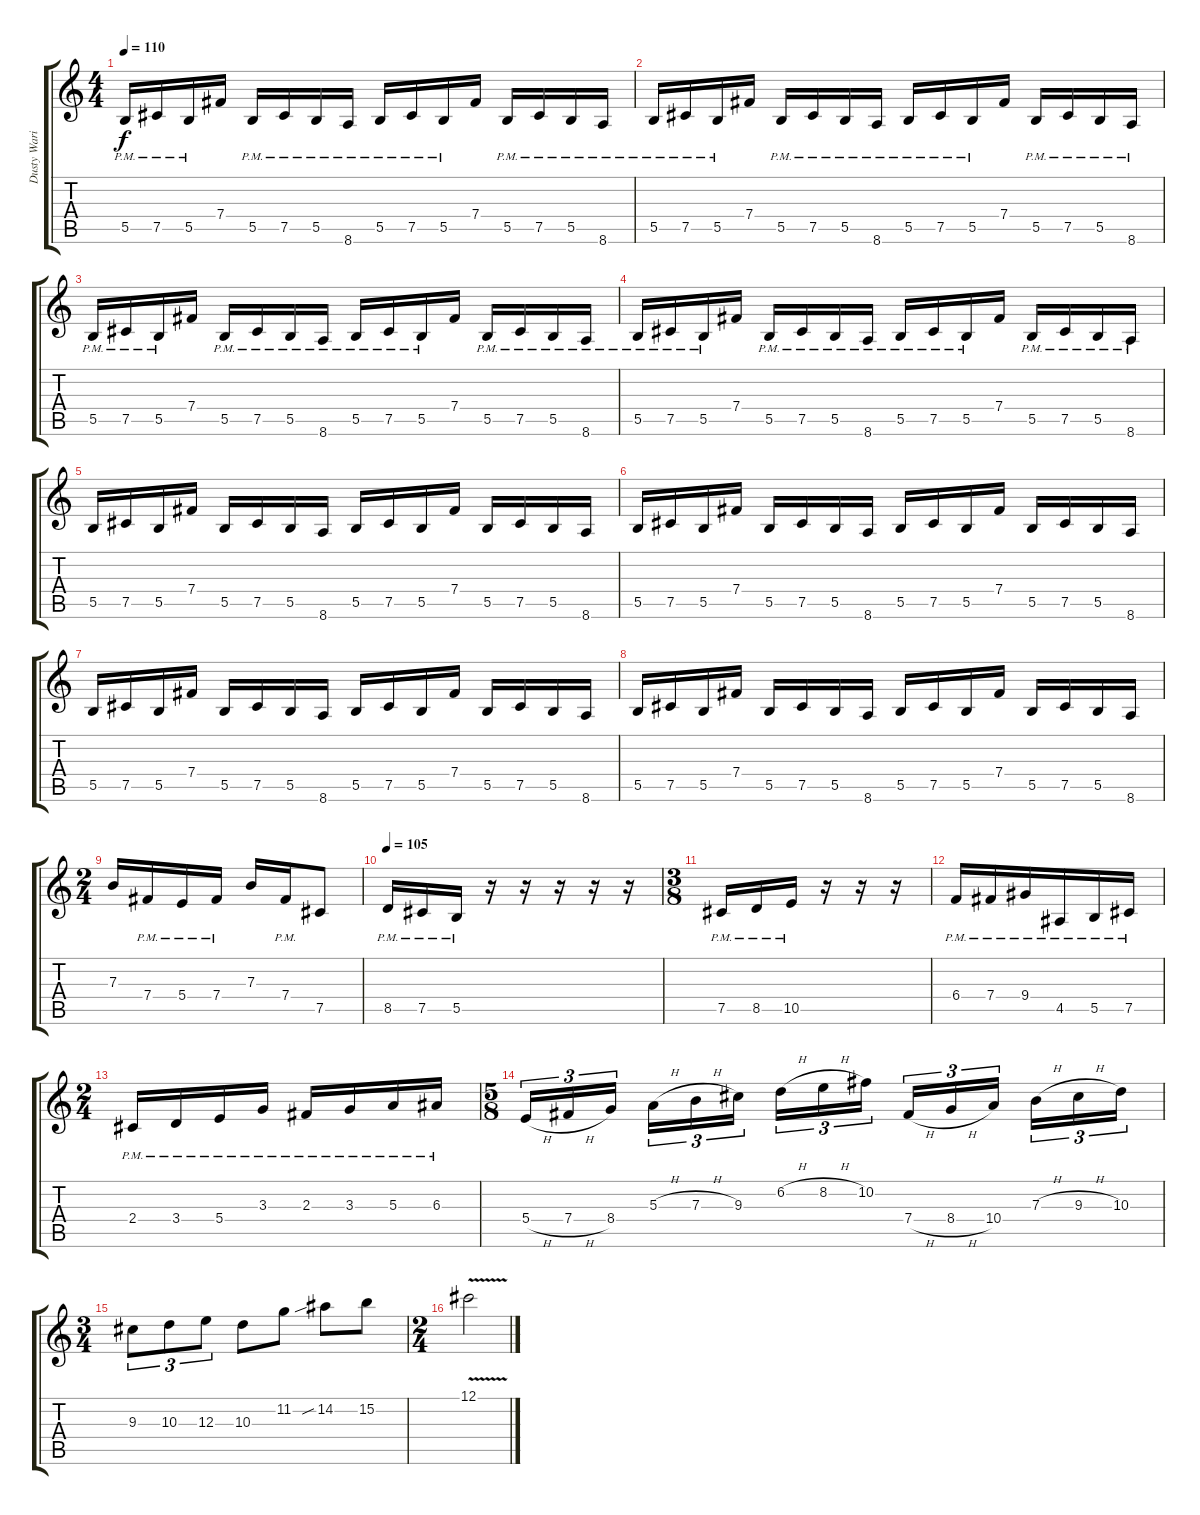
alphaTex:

\track ("Dusty Waring - Rhythm" "Dusty Wari") {instrument distortionguitar}
\staff {score tabs}
\tuning (Db4 Ab3 E3 B2 Gb2 Db2) {hide}
\ts (4 4)
\tempo 110
\clef g2
\ks c
5.5{pm}.16{dy f} 7.5{pm}.16 5.5{pm}.16 7.4.16 5.5{pm}.16 7.5{pm}.16 5.5{pm}.16 8.6{pm}.16 5.5{pm}.16 7.5{pm}.16 5.5{pm}.16 7.4.16 5.5{pm}.16 7.5{pm}.16 5.5{pm}.16 8.6{pm}.16 |
5.5{pm}.16 7.5{pm}.16 5.5{pm}.16 7.4.16 5.5{pm}.16 7.5{pm}.16 5.5{pm}.16 8.6{pm}.16 5.5{pm}.16 7.5{pm}.16 5.5{pm}.16 7.4.16 5.5{pm}.16 7.5{pm}.16 5.5{pm}.16 8.6{pm}.16 |
5.5{pm}.16 7.5{pm}.16 5.5{pm}.16 7.4.16 5.5{pm}.16 7.5{pm}.16 5.5{pm}.16 8.6{pm}.16 5.5{pm}.16 7.5{pm}.16 5.5{pm}.16 7.4.16 5.5{pm}.16 7.5{pm}.16 5.5{pm}.16 8.6{pm}.16 |
5.5{pm}.16 7.5{pm}.16 5.5{pm}.16 7.4.16 5.5{pm}.16 7.5{pm}.16 5.5{pm}.16 8.6{pm}.16 5.5{pm}.16 7.5{pm}.16 5.5{pm}.16 7.4.16 5.5{pm}.16 7.5{pm}.16 5.5{pm}.16 8.6{pm}.16 |
5.5.16 7.5.16 5.5.16 7.4.16 5.5.16 7.5.16 5.5.16 8.6.16 5.5.16 7.5.16 5.5.16 7.4.16 5.5.16 7.5.16 5.5.16 8.6.16 |
5.5.16 7.5.16 5.5.16 7.4.16 5.5.16 7.5.16 5.5.16 8.6.16 5.5.16 7.5.16 5.5.16 7.4.16 5.5.16 7.5.16 5.5.16 8.6.16 |
5.5.16 7.5.16 5.5.16 7.4.16 5.5.16 7.5.16 5.5.16 8.6.16 5.5.16 7.5.16 5.5.16 7.4.16 5.5.16 7.5.16 5.5.16 8.6.16 |
5.5.16 7.5.16 5.5.16 7.4.16 5.5.16 7.5.16 5.5.16 8.6.16 5.5.16 7.5.16 5.5.16 7.4.16 5.5.16 7.5.16 5.5.16 8.6.16 |
\ts (2 4)
7.3.16 7.4{pm}.16 5.4{pm}.16 7.4{pm}.16 7.3.16 7.4{pm}.16 7.5.8 |
\tempo 105
8.5{pm}.16 7.5{pm}.16 5.5{pm}.16 r.16 r.16 r.16 r.16 r.16 |
\ts (3 8)
7.5{pm}.16 8.5{pm}.16 10.5{pm}.16 r.16 r.16 r.16 |
6.4{pm}.16 7.4{pm}.16 9.4{pm}.16 4.5{pm}.16 5.5{pm}.16 7.5{pm}.16 |
\ts (2 4)
2.4{pm}.16 3.4{pm}.16 5.4{pm}.16 3.3{pm}.16 2.3{pm}.16 3.3{pm}.16 5.3{pm}.16 6.3{pm}.16 |
\ts (5 8)
5.4{h}.16{tu (3 2)} 7.4{h}.16{tu (3 2)} 8.4.16{tu (3 2)} 5.3{h}.16{tu (3 2)} 7.3{h}.16{tu (3 2)} 9.3.16{tu (3 2)} 6.2{h}.16{tu (3 2)} 8.2{h}.16{tu (3 2)} 10.2.16{tu (3 2)} 7.4{h}.16{tu (3 2)} 8.4{h}.16{tu (3 2)} 10.4.16{tu (3 2)} 7.3{h}.16{tu (3 2)} 9.3{h}.16{tu (3 2)} 10.3.16{tu (3 2)} |
\ts (3 4)
9.3.8{tu (3 2)} 10.3.8{tu (3 2)} 12.3.8{tu (3 2)} 10.3.8 11.2.8 14.2{sib}.8 15.2.8 |
\ts (2 4)
12.1{v}.2
